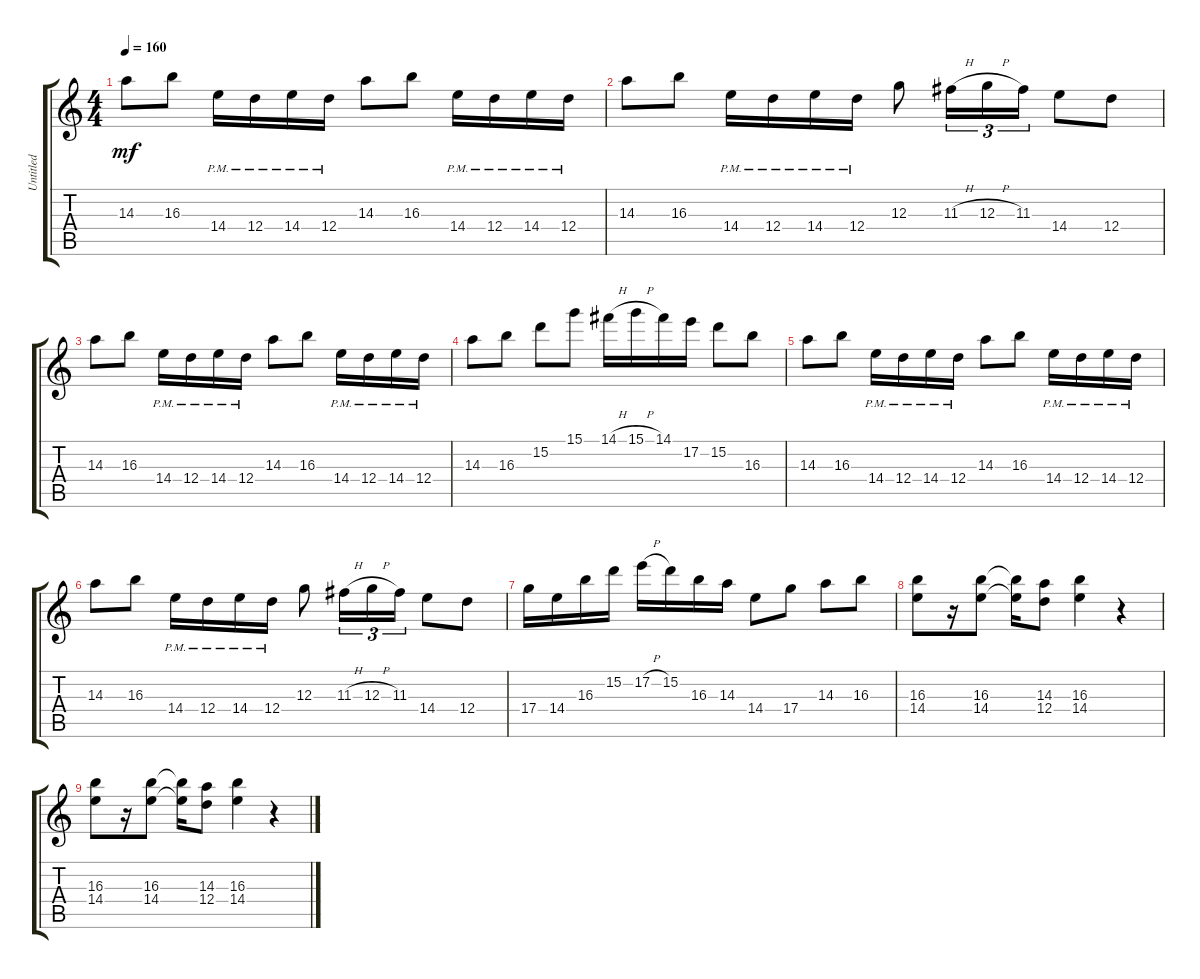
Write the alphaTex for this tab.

\track ("Untitled" "Untitled") {instrument distortionguitar}
\staff {score tabs}
\tuning (E4 B3 G3 D3 A2 E2) {hide}
\ts (4 4)
\tempo 160
\clef g2
\ks c
14.3.8{dy mf} 16.3.8 14.4{pm}.16 12.4{pm}.16 14.4{pm}.16 12.4{pm}.16 14.3.8 16.3.8 14.4{pm}.16 12.4{pm}.16 14.4{pm}.16 12.4{pm}.16 |
14.3.8 16.3.8 14.4{pm}.16 12.4{pm}.16 14.4{pm}.16 12.4{pm}.16 12.3.8 11.3{h}.16{tu (3 2)} 12.3{h}.16{tu (3 2)} 11.3.16{tu (3 2)} 14.4.8 12.4.8 |
14.3.8 16.3.8 14.4{pm}.16 12.4{pm}.16 14.4{pm}.16 12.4{pm}.16 14.3.8 16.3.8 14.4{pm}.16 12.4{pm}.16 14.4{pm}.16 12.4{pm}.16 |
14.3.8 16.3.8 15.2.8 15.1.8 14.1{h}.16 15.1{h}.16 14.1.16 17.2.16 15.2.8 16.3.8 |
14.3.8 16.3.8 14.4{pm}.16 12.4{pm}.16 14.4{pm}.16 12.4{pm}.16 14.3.8 16.3.8 14.4{pm}.16 12.4{pm}.16 14.4{pm}.16 12.4{pm}.16 |
14.3.8 16.3.8 14.4{pm}.16 12.4{pm}.16 14.4{pm}.16 12.4{pm}.16 12.3.8 11.3{h}.16{tu (3 2)} 12.3{h}.16{tu (3 2)} 11.3.16{tu (3 2)} 14.4.8 12.4.8 |
17.4.16 14.4.16 16.3.16 15.2.16 17.2{h}.16 15.2.16 16.3.16 14.3.16 14.4.8 17.4.8 14.3.8 16.3.8 |
(16.3 14.4).8 r.16 (16.3 14.4).8 (16.3{t} 14.4{t}).16 (14.3 12.4).8 (16.3 14.4).4 r.4 |
(16.3 14.4).8 r.16 (16.3 14.4).8 (16.3{t} 14.4{t}).16 (14.3 12.4).8 (16.3 14.4).4 r.4
